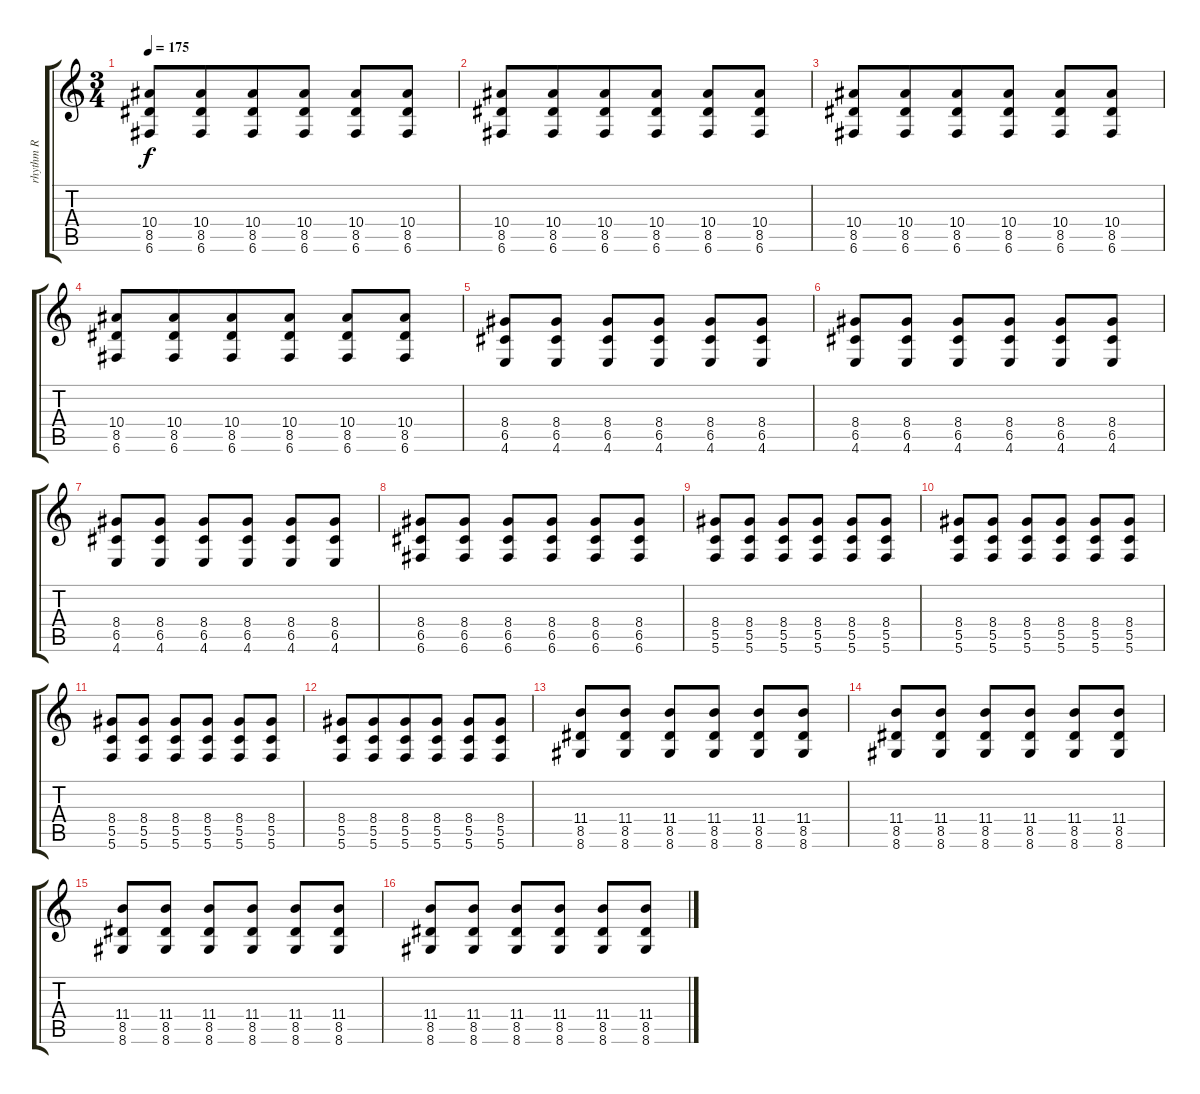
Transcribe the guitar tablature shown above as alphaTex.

\track ("rhythm R" "rhythm R") {instrument distortionguitar}
\staff {score tabs}
\tuning (D4 A3 F3 C3 G2 C2) {hide}
\ts (3 4)
\tempo 175
\clef g2
\ks c
(10.4 8.5 6.6).8{dy f} (10.4 8.5 6.6).8{beam merge} (10.4 8.5 6.6).8 (10.4 8.5 6.6).8 (10.4 8.5 6.6).8 (10.4 8.5 6.6).8 |
(10.4 8.5 6.6).8 (10.4 8.5 6.6).8{beam merge} (10.4 8.5 6.6).8 (10.4 8.5 6.6).8 (10.4 8.5 6.6).8 (10.4 8.5 6.6).8 |
(10.4 8.5 6.6).8 (10.4 8.5 6.6).8{beam merge} (10.4 8.5 6.6).8 (10.4 8.5 6.6).8 (10.4 8.5 6.6).8 (10.4 8.5 6.6).8 |
(10.4 8.5 6.6).8 (10.4 8.5 6.6).8{beam merge} (10.4 8.5 6.6).8 (10.4 8.5 6.6).8 (10.4 8.5 6.6).8 (10.4 8.5 6.6).8 |
(8.4 6.5 4.6).8{beam merge} (8.4 6.5 4.6).8 (8.4 6.5 4.6).8{beam merge} (8.4 6.5 4.6).8 (8.4 6.5 4.6).8 (8.4 6.5 4.6).8 |
(8.4 6.5 4.6).8{beam merge} (8.4 6.5 4.6).8 (8.4 6.5 4.6).8{beam merge} (8.4 6.5 4.6).8 (8.4 6.5 4.6).8 (8.4 6.5 4.6).8 |
(8.4 6.5 4.6).8{beam merge} (8.4 6.5 4.6).8 (8.4 6.5 4.6).8{beam merge} (8.4 6.5 4.6).8 (8.4 6.5 4.6).8 (8.4 6.5 4.6).8 |
(8.4 6.5 6.6).8{beam merge} (8.4 6.5 6.6).8 (8.4 6.5 6.6).8{beam merge} (8.4 6.5 6.6).8 (8.4 6.5 6.6).8 (8.4 6.5 6.6).8 |
(8.4 5.5 5.6).8 (8.4 5.5 5.6).8 (8.4 5.5 5.6).8{beam merge} (8.4 5.5 5.6).8 (8.4 5.5 5.6).8 (8.4 5.5 5.6).8 |
(8.4 5.5 5.6).8 (8.4 5.5 5.6).8 (8.4 5.5 5.6).8 (8.4 5.5 5.6).8 (8.4 5.5 5.6).8 (8.4 5.5 5.6).8 |
(8.4 5.5 5.6).8{beam merge} (8.4 5.5 5.6).8 (8.4 5.5 5.6).8 (8.4 5.5 5.6).8 (8.4 5.5 5.6).8{beam merge} (8.4 5.5 5.6).8 |
(8.4 5.5 5.6).8 (8.4 5.5 5.6).8{beam merge} (8.4 5.5 5.6).8{beam merge} (8.4 5.5 5.6).8 (8.4 5.5 5.6).8 (8.4 5.5 5.6).8 |
(11.4 8.5 8.6).8 (11.4 8.5 8.6).8 (11.4 8.5 8.6).8 (11.4 8.5 8.6).8 (11.4 8.5 8.6).8{beam merge} (11.4 8.5 8.6).8 |
(11.4 8.5 8.6).8 (11.4 8.5 8.6).8 (11.4 8.5 8.6).8 (11.4 8.5 8.6).8 (11.4 8.5 8.6).8{beam merge} (11.4 8.5 8.6).8 |
(11.4 8.5 8.6).8 (11.4 8.5 8.6).8 (11.4 8.5 8.6).8 (11.4 8.5 8.6).8 (11.4 8.5 8.6).8{beam merge} (11.4 8.5 8.6).8 |
(11.4 8.5 8.6).8 (11.4 8.5 8.6).8 (11.4 8.5 8.6).8 (11.4 8.5 8.6).8 (11.4 8.5 8.6).8{beam merge} (11.4 8.5 8.6).8
